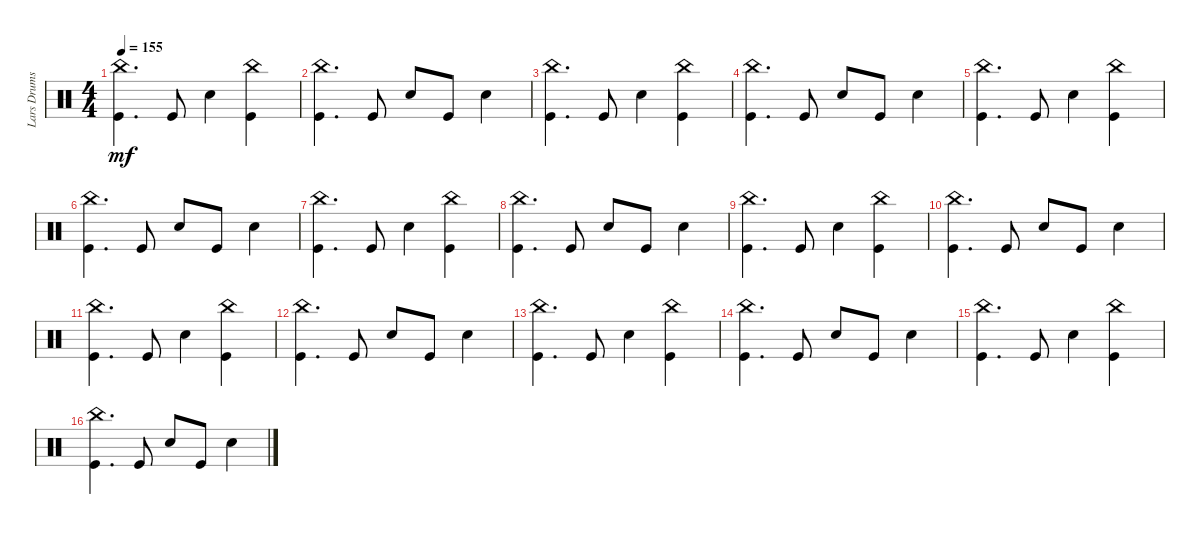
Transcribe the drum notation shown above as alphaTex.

\track ("Lars Drums" "Lars Drums") {instrument percussion}
\staff {score}
\articulation defaults
\ts (4 4)
\tempo 155
\clef neutral
\ks c
("Kick (hit)" "China (hit)").4{d dy mf} "Kick (hit)".8 "Snare (hit) 2".4 ("Kick (hit)" "China (hit)").4 |
("Kick (hit)" "China (hit)").4{d} "Kick (hit)".8 "Snare (hit) 2".8 "Kick (hit)".8 "Snare (hit) 2".4 |
("Kick (hit)" "China (hit)").4{d} "Kick (hit)".8 "Snare (hit) 2".4 ("Kick (hit)" "China (hit)").4 |
("Kick (hit)" "China (hit)").4{d} "Kick (hit)".8 "Snare (hit) 2".8 "Kick (hit)".8 "Snare (hit) 2".4 |
("Kick (hit)" "China (hit)").4{d} "Kick (hit)".8 "Snare (hit) 2".4 ("Kick (hit)" "China (hit)").4 |
("Kick (hit)" "China (hit)").4{d} "Kick (hit)".8 "Snare (hit) 2".8 "Kick (hit)".8 "Snare (hit) 2".4 |
("Kick (hit)" "China (hit)").4{d} "Kick (hit)".8 "Snare (hit) 2".4 ("Kick (hit)" "China (hit)").4 |
("Kick (hit)" "China (hit)").4{d} "Kick (hit)".8 "Snare (hit) 2".8 "Kick (hit)".8 "Snare (hit) 2".4 |
("Kick (hit)" "China (hit)").4{d} "Kick (hit)".8 "Snare (hit) 2".4 ("Kick (hit)" "China (hit)").4 |
("Kick (hit)" "China (hit)").4{d} "Kick (hit)".8 "Snare (hit) 2".8 "Kick (hit)".8 "Snare (hit) 2".4 |
("Kick (hit)" "China (hit)").4{d} "Kick (hit)".8 "Snare (hit) 2".4 ("Kick (hit)" "China (hit)").4 |
("Kick (hit)" "China (hit)").4{d} "Kick (hit)".8 "Snare (hit) 2".8 "Kick (hit)".8 "Snare (hit) 2".4 |
("Kick (hit)" "China (hit)").4{d} "Kick (hit)".8 "Snare (hit) 2".4 ("Kick (hit)" "China (hit)").4 |
("Kick (hit)" "China (hit)").4{d} "Kick (hit)".8 "Snare (hit) 2".8 "Kick (hit)".8 "Snare (hit) 2".4 |
("Kick (hit)" "China (hit)").4{d} "Kick (hit)".8 "Snare (hit) 2".4 ("Kick (hit)" "China (hit)").4 |
("Kick (hit)" "China (hit)").4{d} "Kick (hit)".8 "Snare (hit) 2".8 "Kick (hit)".8 "Snare (hit) 2".4
